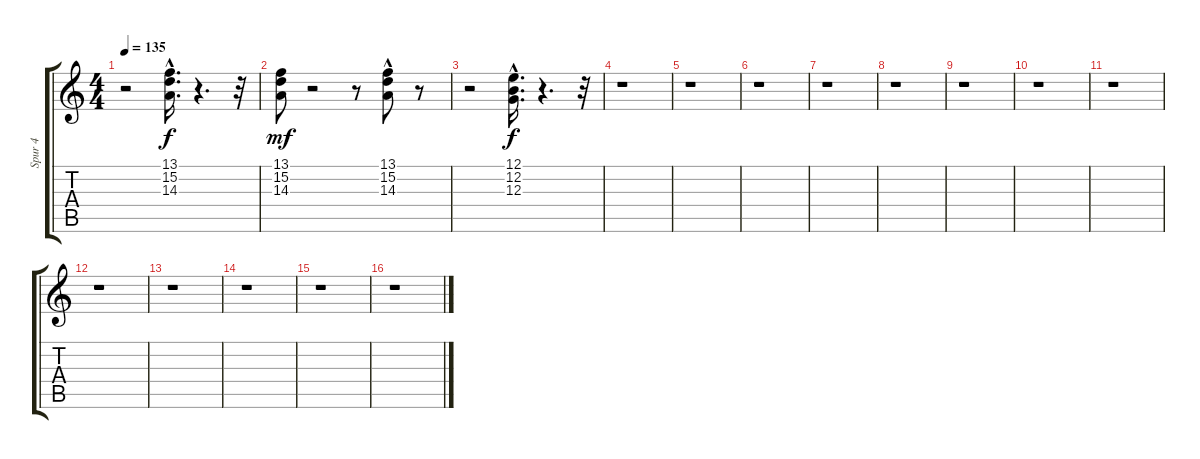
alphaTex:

\track ("Spur 4" "Spur 4") {instrument rockorgan}
\staff {score tabs}
\tuning (E4 B3 G3 D3 A2 E2) {hide}
\ts (4 4)
\tempo 135
\clef g2
\ks c
r.2{dy mf} (13.1{hac} 15.2 14.3).16{d dy f} r.4{d} r.32 |
(13.1 15.2 14.3).8{dy mf} r.2 r.8 (13.1{hac} 15.2 14.3).8 r.8 |
r.2 (12.1{hac} 12.2 12.3).16{d dy f} r.4{d} r.32 |
r.1 |
r.1 |
r.1 |
r.1 |
r.1 |
r.1 |
r.1 |
r.1 |
r.1 |
r.1 |
r.1 |
r.1 |
r.1
